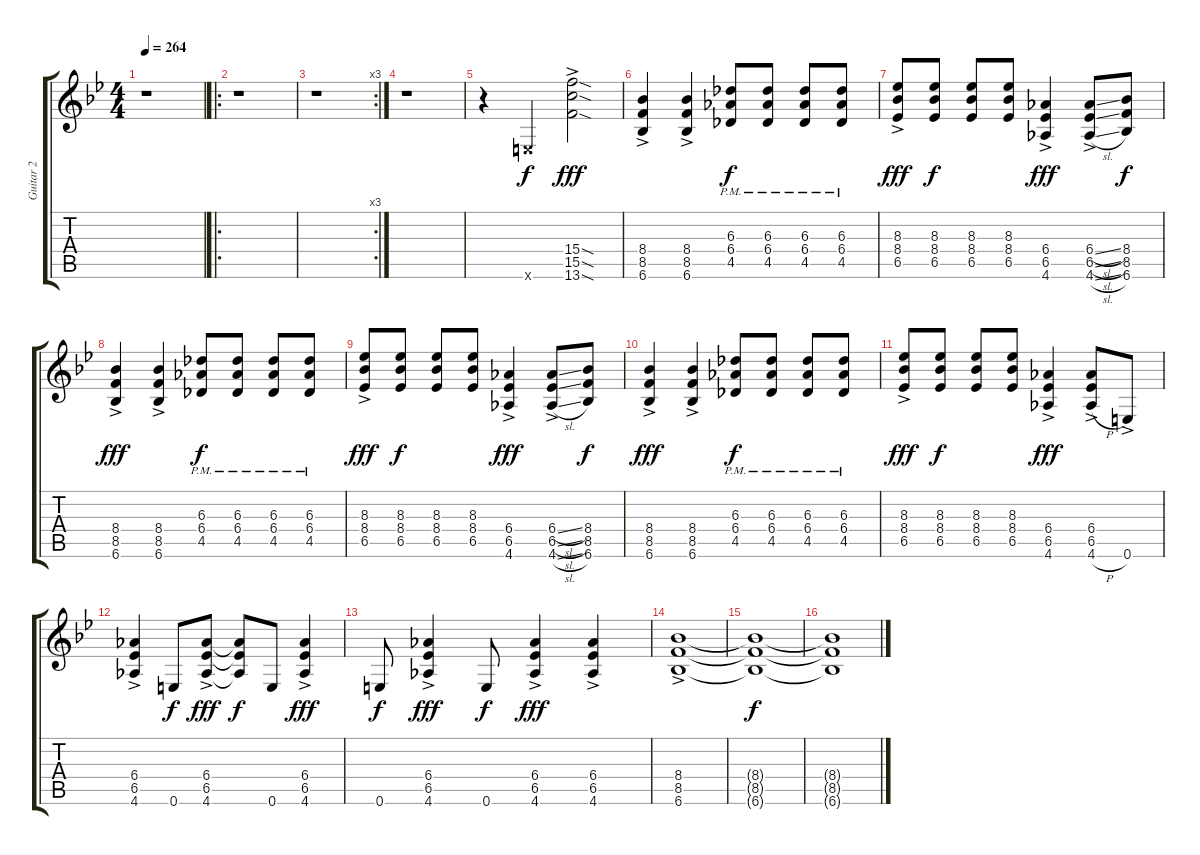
\track ("Guitar 2" "Guitar 2") {instrument distortionguitar}
\staff {score tabs}
\tuning (E4 B3 G3 D3 A2 E2) {hide}
\ts (4 4)
\tempo 264
\clef g2
\ks gminor
r.1{dy f instrument distortionguitar} |
\ro
r.1 |
\rc 3
r.1 |
r.1 |
r.4 0.6{x}.4 (15.4{sod} 15.5{sod} 13.6{sod ac}).2{dy fff} |
(8.4{ac} 8.5{ac} 6.6{ac}).4 (8.4{ac} 8.5{ac} 6.6{ac}).4 (6.3{pm} 6.4{pm} 4.5{pm}).8{dy f} (6.3{pm} 6.4{pm} 4.5{pm}).8 (6.3{pm} 6.4{pm} 4.5{pm}).8 (6.3{pm} 6.4{pm} 4.5{pm}).8 |
(8.3{ac} 8.4{ac} 6.5{ac}).8{dy fff} (8.3 8.4 6.5).8{dy f} (8.3 8.4 6.5).8 (8.3 8.4 6.5).8 (6.4{ac} 6.5{ac} 4.6{ac}).4{dy fff} (6.4{sl ac} 6.5{sl ac} 4.6{sl ac}).8 (8.4 8.5 6.6).8{dy f} |
(8.4{ac} 8.5{ac} 6.6{ac}).4{dy fff} (8.4{ac} 8.5{ac} 6.6{ac}).4 (6.3{pm} 6.4{pm} 4.5{pm}).8{dy f} (6.3{pm} 6.4{pm} 4.5{pm}).8 (6.3{pm} 6.4{pm} 4.5{pm}).8 (6.3{pm} 6.4{pm} 4.5{pm}).8 |
(8.3{ac} 8.4{ac} 6.5{ac}).8{dy fff} (8.3 8.4 6.5).8{dy f} (8.3 8.4 6.5).8 (8.3 8.4 6.5).8 (6.4{ac} 6.5{ac} 4.6{ac}).4{dy fff} (6.4{sl ac} 6.5{sl ac} 4.6{sl ac}).8 (8.4 8.5 6.6).8{dy f} |
(8.4{ac} 8.5{ac} 6.6{ac}).4{dy fff} (8.4{ac} 8.5{ac} 6.6{ac}).4 (6.3{pm} 6.4{pm} 4.5{pm}).8{dy f} (6.3{pm} 6.4{pm} 4.5{pm}).8 (6.3{pm} 6.4{pm} 4.5{pm}).8 (6.3{pm} 6.4{pm} 4.5{pm}).8 |
(8.3{ac} 8.4{ac} 6.5{ac}).8{dy fff} (8.3 8.4 6.5).8{dy f} (8.3 8.4 6.5).8 (8.3 8.4 6.5).8 (6.4{ac} 6.5{ac} 4.6{ac}).4{dy fff} (6.4{ac} 6.5{ac} 4.6{h ac}).8 0.6{ac}.8 |
(6.4{ac} 6.5{ac} 4.6{ac}).4 0.6.8{dy f} (6.4{ac} 6.5{ac} 4.6{ac}).8{dy fff} (6.4{t} 6.5{t} 4.6{t}).8{dy f} 0.6.8 (6.4{ac} 6.5{ac} 4.6{ac}).4{dy fff} |
0.6.8{dy f} (6.4{ac} 6.5{ac} 4.6{ac}).4{dy fff} 0.6.8{dy f} (6.4{ac} 6.5{ac} 4.6{ac}).4{dy fff} (6.4{ac} 6.5{ac} 4.6{ac}).4 |
(8.4{ac} 8.5{ac} 6.6{ac}).1 |
(8.4{t} 8.5{t} 6.6{t}).1{dy f} |
(8.4{t} 8.5{t} 6.6{t}).1
